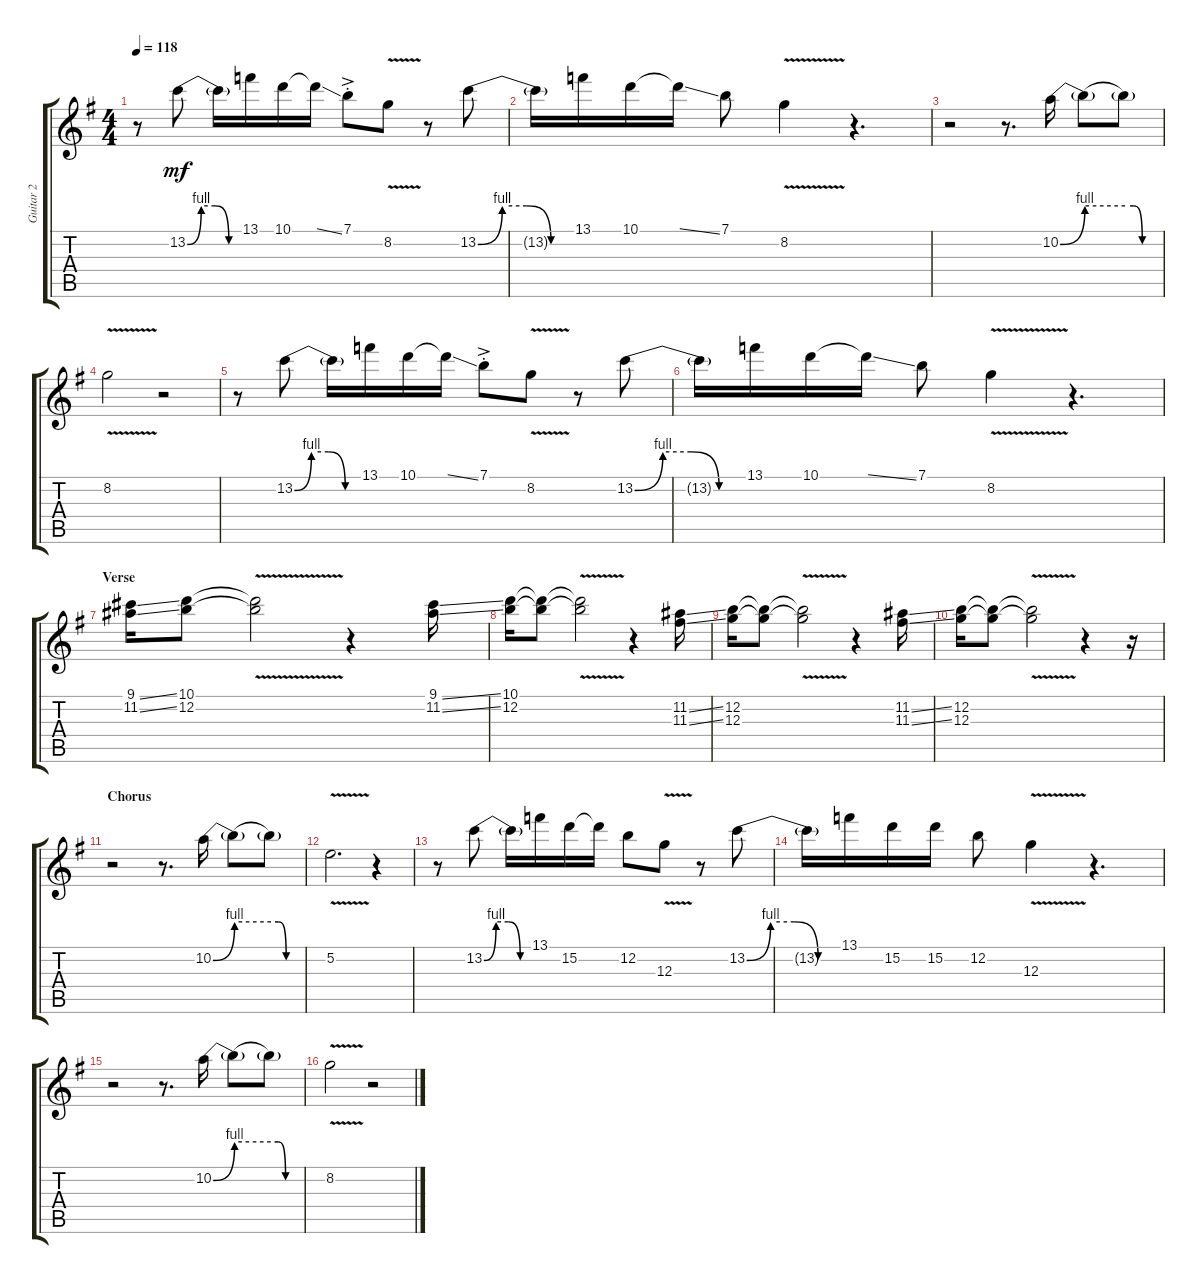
\track ("Guitar 2" "Guitar 2") {instrument overdrivenguitar}
\staff {score tabs}
\tuning (E4 B3 G3 D3 A2 E2) {hide}
\ts (4 4)
\tempo 118
\clef g2
\ks g
r.8{dy mf} 13.2{be (custom 0 0 15 4 30 4 45 0 60 0)}.8 13.2{t}.16 13.1.16 10.1.16 10.1{be (hold 0 0 60 0) ss t}.16 7.1{ac st}.8 8.2{v}.8 r.8 13.2{be (custom 0 0 15 4 30 4 45 0 60 0)}.8 |
13.2{t}.16 13.1.16 10.1.16 10.1{be (hold 0 0 60 0) ss t}.16 7.1.8 8.2{v}.4 r.4{d} |
r.2 r.8{d} 10.2{be (bend 0 0 60 4)}.16 10.2{be (hold 0 4 60 4) t}.8 10.2{be (custom 0 4 15 4 30 0 60 0) t}.8 |
8.2{v}.2 r.2 |
r.8 13.2{be (custom 0 0 15 4 30 4 45 0 60 0)}.8 13.2{t}.16 13.1.16 10.1.16 10.1{be (hold 0 0 60 0) ss t}.16 7.1{ac st}.8 8.2{v}.8 r.8 13.2{be (custom 0 0 15 4 30 4 45 0 60 0)}.8 |
13.2{t}.16 13.1.16 10.1.16 10.1{be (hold 0 0 60 0) ss t}.16 7.1.8 8.2{v}.4 r.4{d} |
\section ("" "Verse")
(9.1{ss} 11.2{ss}).16 (10.1 12.2).8 (10.1{v t} 12.2{v t}).2 r.4 (9.1{ss} 11.2{ss}).16 |
(10.1 12.2).16 (10.1{t} 12.2{t}).8 (10.1{v t} 12.2{v t}).2 r.4 (11.2{ss} 11.3{ss}).16 |
(12.2 12.3).16 (12.2{t} 12.3{t}).8 (12.2{v t} 12.3{v t}).2 r.4 (11.2{ss} 11.3{ss}).16 |
(12.2 12.3).16 (12.2{t} 12.3{t}).8 (12.2{v t} 12.3{v t}).2 r.4 r.16 |
\section ("" "Chorus")
r.2 r.8{d} 10.2{be (bend 0 0 60 4)}.16 10.2{be (hold 0 4 60 4) t}.8 10.2{be (custom 0 4 15 4 30 0 60 0) t}.8 |
5.2{v}.2{d} r.4 |
r.8 13.2{be (custom 0 0 15 4 30 4 45 0 60 0)}.8 13.2{t}.16 13.1.16 15.2.16 15.2{t}.16 12.2.8 12.3{v}.8 r.8 13.2{be (custom 0 0 15 4 30 4 45 0 60 0)}.8 |
13.2{t}.16 13.1.16 15.2.16 15.2.16 12.2.8 12.3{v}.4 r.4{d} |
r.2 r.8{d} 10.2{be (bend 0 0 60 4)}.16 10.2{be (hold 0 4 60 4) t}.8 10.2{be (custom 0 4 15 4 30 0 60 0) t}.8 |
8.2{v}.2 r.2
